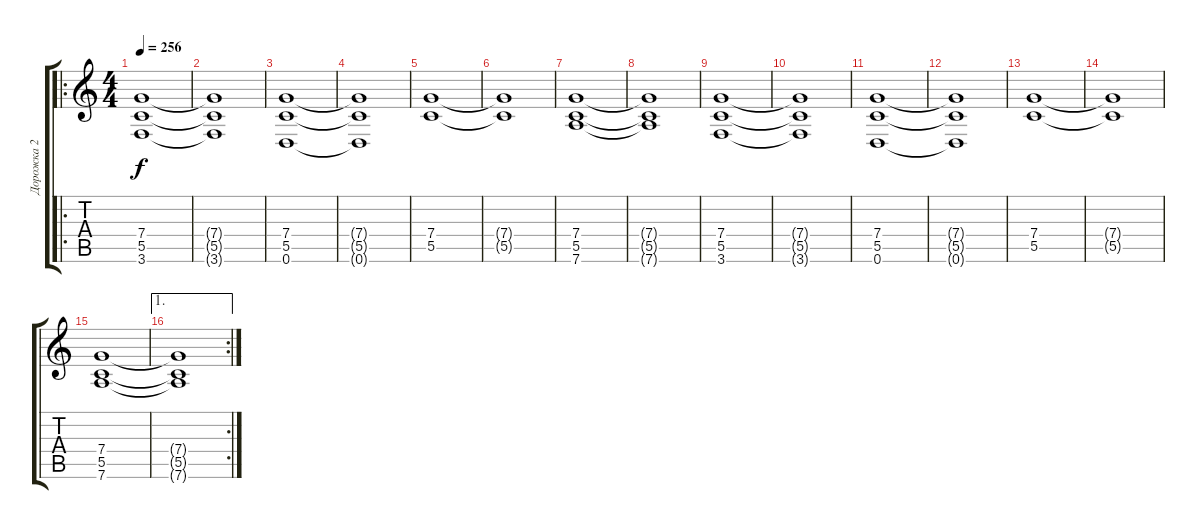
\track ("Дорожка 2" "Дорожка 2") {instrument electricguitarclean}
\staff {score tabs}
\tuning (D4 A3 F3 C3 G2 D2) {hide}
\ro
\ts (4 4)
\tempo 256
\clef g2
\ks c
(7.4 5.5 3.6).1{dy f} |
(7.4{t} 5.5{t} 3.6{t}).1 |
(7.4 5.5 0.6).1 |
(7.4{t} 5.5{t} 0.6{t}).1 |
(7.4 5.5).1 |
(7.4{t} 5.5{t}).1 |
(7.4 5.5 7.6).1 |
(7.4{t} 5.5{t} 7.6{t}).1 |
(7.4 5.5 3.6).1 |
(7.4{t} 5.5{t} 3.6{t}).1 |
(7.4 5.5 0.6).1 |
(7.4{t} 5.5{t} 0.6{t}).1 |
(7.4 5.5).1 |
(7.4{t} 5.5{t}).1 |
(7.4 5.5 7.6).1 |
\ae 1
\rc 2
(7.4{t} 5.5{t} 7.6{t}).1
